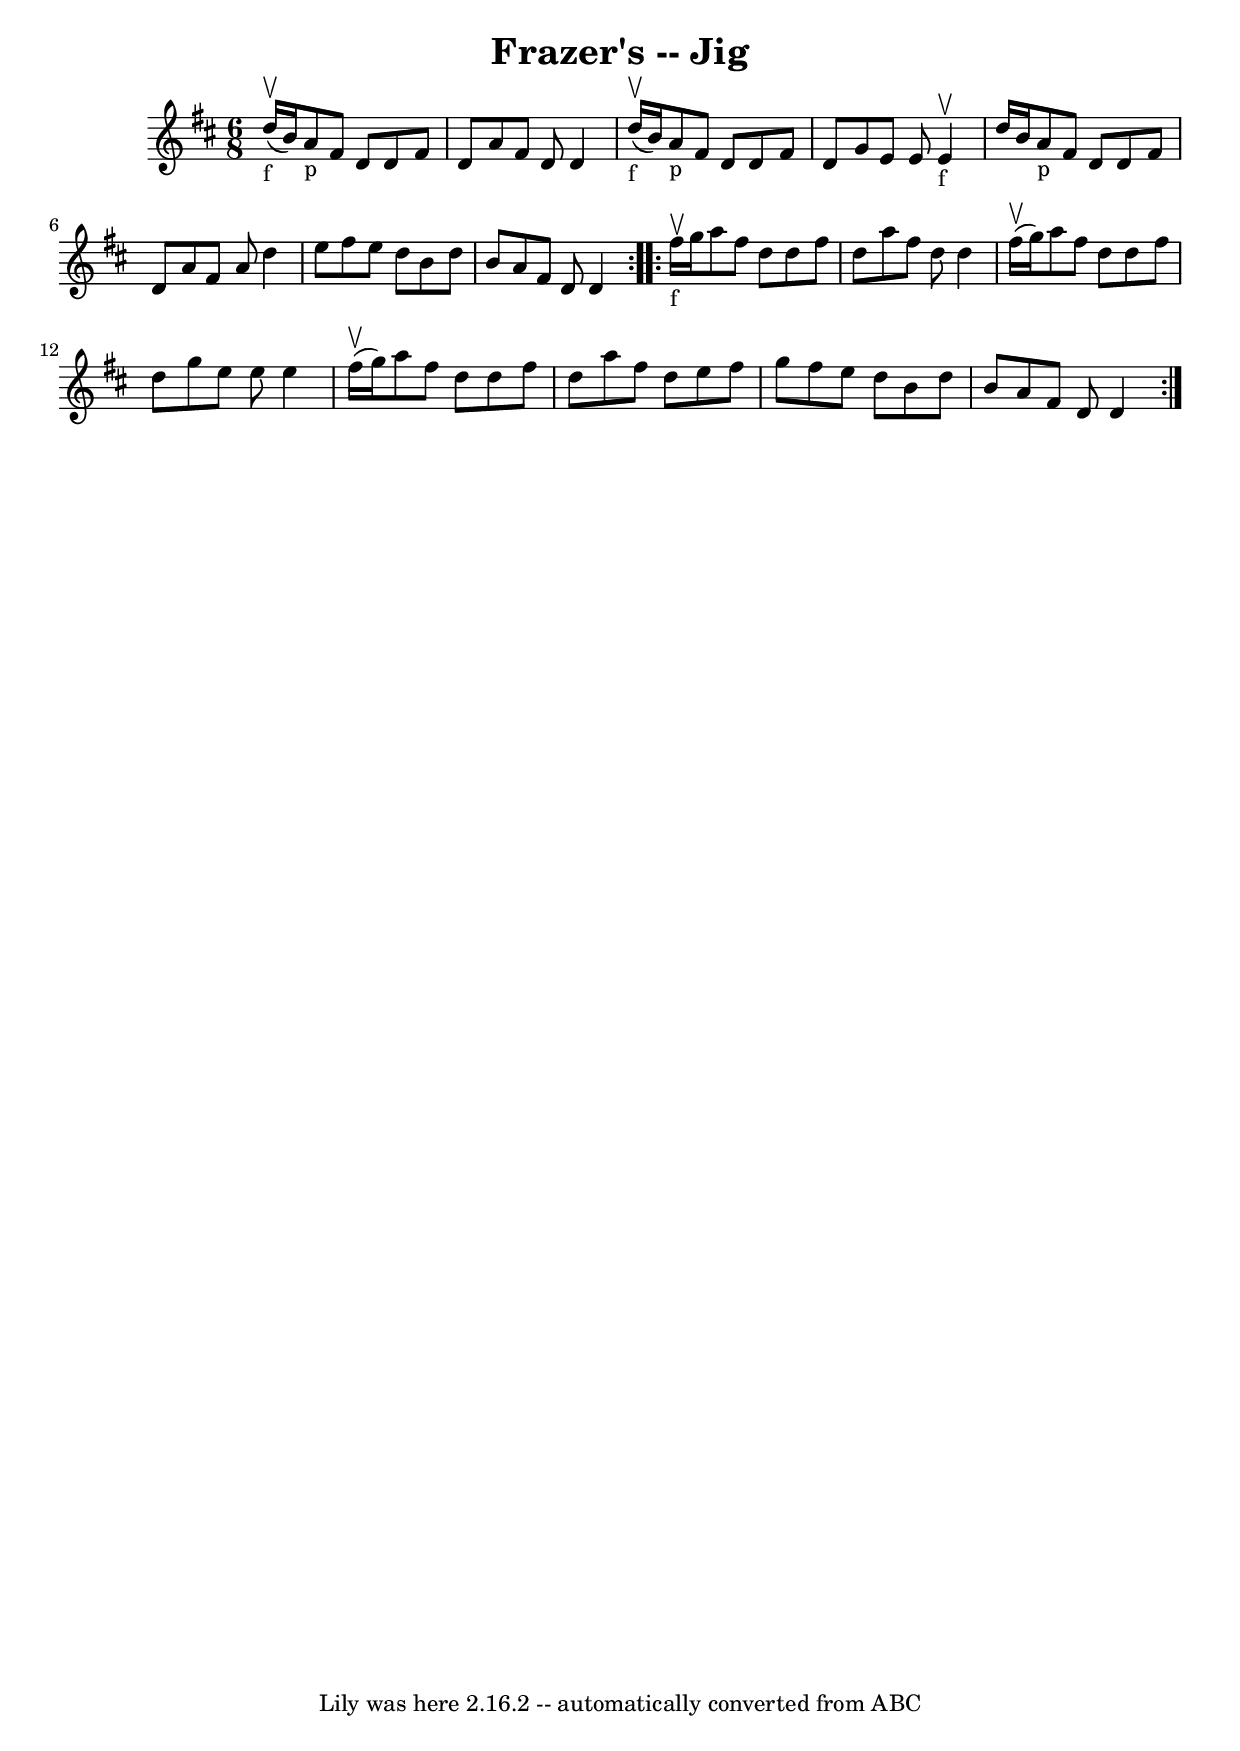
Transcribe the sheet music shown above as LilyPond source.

\version "2.16.2"
\include "Mammoth.ily"
\header {
  %% book = "Ryan's Mammoth Collection"
 crossRefNumber = "1"
 footnotes = ""
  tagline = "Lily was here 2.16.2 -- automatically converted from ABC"
  title = "Frazer's -- Jig"

}
voicedefault =  {



  \repeat volta 2 {

    \time 6/8 
    \key d \major d''16_"f"^\upbow(b'16)  |
 a'8_"p" fs'8 d'8 d'8 fs'8 d'8   |
 a'8 fs'8 d'8 d'4 d''16_"f"^\upbow(b'16)  |
 a'8_"p" fs'8 d'8 d'8 fs'8 d'8   |
 g'8 e'8 e'8 e'4_"f"^\upbow d''16 b'16  |
 a'8_"p" fs'8 d'8 d'8 fs'8 d'8  |
 a'8 fs'8 a'8 d''4 e''8   |
 fs''8 e''8 d''8 b'8 d''8 b'8   |
 a'8 fs'8 d'8 d'4  
  } 
  \repeat volta 2 {
 fs''16_"f"^\upbow g''16   |
 a''8 fs''8 d''8 d''8 fs''8 d''8   |
 a''8 fs''8 d''8 d''4 fs''16^\upbow( g''16)  |
 a''8 fs''8 d''8 d''8 fs''8 d''8  |
 g''8 e''8 e''8 e''4 fs''16^\upbow(g''16)  |
 a''8 fs''8 d''8 d''8 fs''8 d''8   |
 a''8 fs''8 d''8 e''8 fs''8 g''8   |
 fs''8 e''8 d''8 b'8 d''8 b'8   |
 a'8 fs'8 d'8 d'4  
  }   

}

\score{
  <<

    \context Staff="default"
    {
      \voicedefault 
      
    }

  >>
  \layout {
    
  }
  \midi {
  }

}
